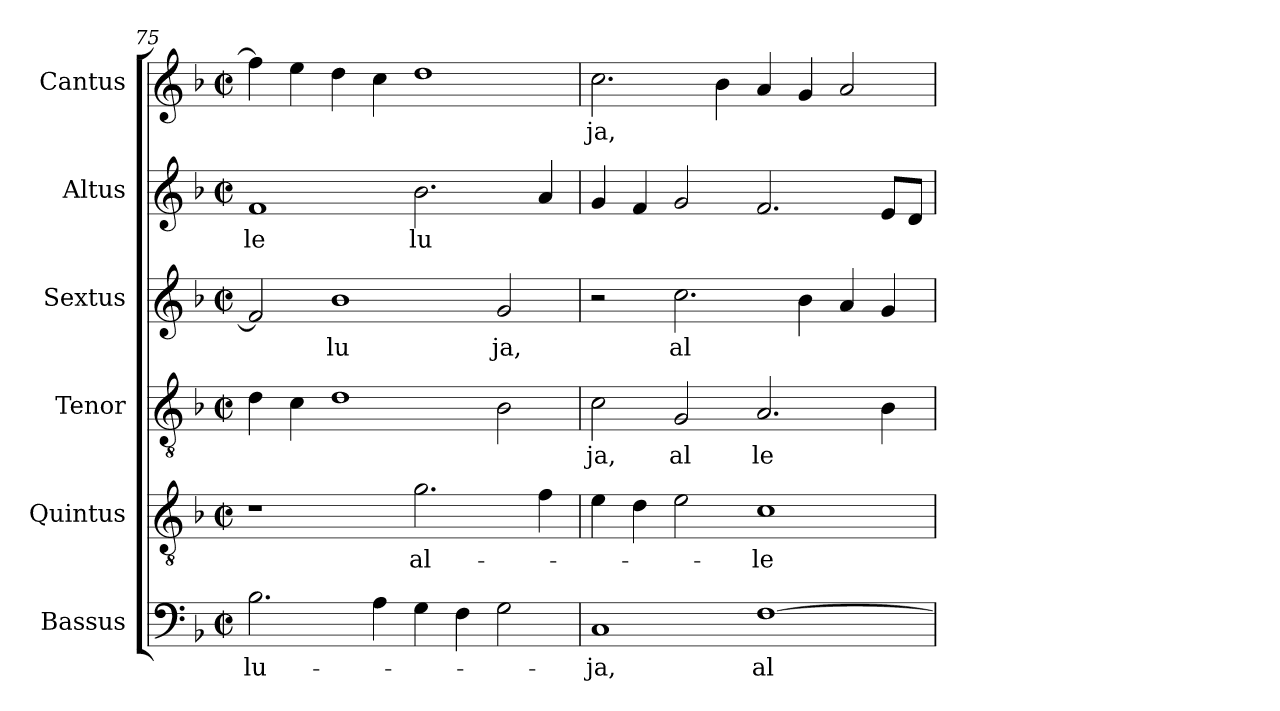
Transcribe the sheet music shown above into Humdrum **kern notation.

**kern	**text	**kern	**text	**kern	**text	**kern	**text	**kern	**text	**kern	**text
*part6	*part6	*part5	*part5	*part4	*part4	*part3	*part3	*part2	*part2	*part1	*part1
*staff6	*staff6	*staff5	*staff5	*staff4	*staff4	*staff3	*staff3	*staff2	*staff2	*staff1	*staff1
*I"Bassus	*	*I"Quintus	*	*I"Tenor	*	*I"Sextus	*	*I"Altus	*	*I"Cantus	*
*clefF4	*	*clefGv2	*	*clefGv2	*	*clefG2	*	*clefG2	*	*clefG2	*
*k[b-]	*	*k[b-]	*	*k[b-]	*	*k[b-]	*	*k[b-]	*	*k[b-]	*
*F:	*	*F:	*	*F:	*	*F:	*	*F:	*	*F:	*
*M2/2	*	*M2/2	*	*M2/2	*	*M2/2	*	*M2/2	*	*M2/2	*
*met(c|)	*	*met(c|)	*	*met(c|)	*	*met(c|)	*	*met(c|)	*	*met(c|)	*
=75	=75	=75	=75	=75	=75	=75	=75	=75	=75	=75	=75
!	!LO:LY:b:cj	!	!	!	!	!	!	!	!LO:LY:b:cj	!	!
2.B-\	-lu-	1r	.	4d\	.	2f/]	.	1f	-le	4ff\]	.
.	.	.	.	4c\	.	.	.	.	.	4ee\	.
!	!	!	!	!	!	!	!LO:LY:b:cj	!	!	!	!
.	.	.	.	1d	.	1b-	lu	.	.	4dd\	.
4A\	.	.	.	.	.	.	.	.	.	4cc\	.
!	!	!	!LO:LY:b:cj	!	!	!	!	!	!LO:LY:b:cj	!	!
4G\	.	2.g\	al-	.	.	.	.	2.b-\	lu	1dd	.
4F\	.	.	.	.	.	.	.	.	.	.	.
!	!	!	!	!	!	!	!LO:LY:b:cj	!	!	!	!
2G\	.	.	.	2B-\	.	2g/	ja,	.	.	.	.
.	.	4f\	.	.	.	.	.	4a/	.	.	.
=76	=76	=76	=76	=76	=76	=76	=76	=76	=76	=76	=76
!	!LO:LY:b:cj	!	!	!	!LO:LY:b:cj	!	!	!	!	!	!LO:LY:b:cj
1C	-ja,	4e\	.	2c\	ja,	2r	.	4g/	.	2.cc\	ja,
.	.	4d\	.	.	.	.	.	4f/	.	.	.
!	!	!	!	!	!LO:LY:b:cj	!	!LO:LY:b:cj	!	!	!	!
.	.	2e\	.	2G/	al	2.cc\	al	2g/	.	.	.
.	.	.	.	.	.	.	.	.	.	4b-\	.
!	!LO:LY:b:cj	!	!LO:LY:b:cj	!	!LO:LY:b:cj	!	!	!	!	!	!
[>1F	al-	1c	-le-	2.A/	le	.	.	2.f/	.	4a/	.
.	.	.	.	.	.	4b-\	.	.	.	4g/	.
.	.	.	.	.	.	4a/	.	.	.	2a/	.
.	.	.	.	4B-\	.	4g/	.	8e/L	.	.	.
.	.	.	.	.	.	.	.	8d/J	.	.	.
=	=	=	=	=	=	=	=	=	=	=	=
*-	*-	*-	*-	*-	*-	*-	*-	*-	*-	*-	*-
